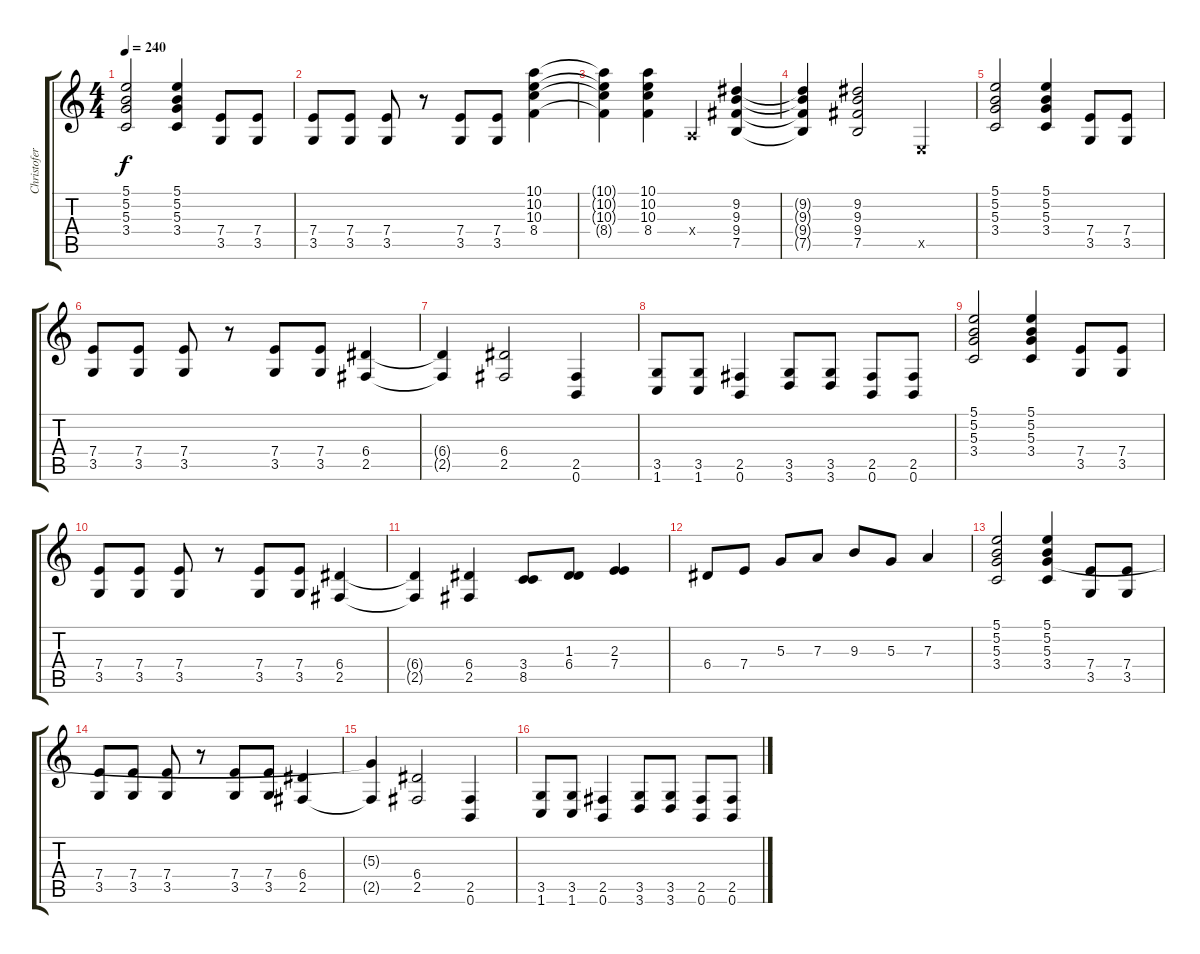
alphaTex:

\track ("Christofer" "Christofer") {instrument distortionguitar}
\staff {score tabs}
\tuning (B3 Gb3 D3 A2 E2 B1) {hide}
\ts (4 4)
\tempo 240
\clef g2
\ks c
(5.1 5.2 5.3 3.4).2{dy f} (5.1 5.2 5.3 3.4).4 (7.4 3.5).8 (7.4 3.5).8 |
(7.4 3.5).8 (7.4 3.5).8 (7.4 3.5).8 r.8 (7.4 3.5).8 (7.4 3.5).8 (10.1 10.2 10.3 8.4).4 |
(10.1{t} 10.2{t} 10.3{t} 8.4{t}).4 (10.1 10.2 10.3 8.4).4 0.4{x}.4 (9.2 9.3 9.4 7.5).4 |
(9.2{t} 9.3{t} 9.4{t} 7.5{t}).4 (9.2 9.3 9.4 7.5).2 0.5{x}.4 |
(5.1 5.2 5.3 3.4).2 (5.1 5.2 5.3 3.4).4 (7.4 3.5).8 (7.4 3.5).8 |
(7.4 3.5).8 (7.4 3.5).8 (7.4 3.5).8 r.8 (7.4 3.5).8 (7.4 3.5).8 (6.4 2.5).4 |
(6.4{t} 2.5{t}).4 (6.4 2.5).2 (2.5 0.6).4 |
(3.5 1.6).8 (3.5 1.6).8 (2.5 0.6).4 (3.5 3.6).8 (3.5 3.6).8 (2.5 0.6).8 (2.5 0.6).8 |
(5.1 5.2 5.3 3.4).2 (5.1 5.2 5.3 3.4).4 (7.4 3.5).8 (7.4 3.5).8 |
(7.4 3.5).8 (7.4 3.5).8 (7.4 3.5).8 r.8 (7.4 3.5).8 (7.4 3.5).8 (6.4 2.5).4 |
(6.4{t} 2.5{t}).4 (6.4 2.5).4 (3.4 8.5).8 (1.3 6.4).8 (2.3 7.4).4 |
6.4.8 7.4.8 5.3.8 7.3.8 9.3.8 5.3.8 7.3.4 |
(5.1 5.2 5.3 3.4).2 (5.1 5.2 5.3 3.4).4 (7.4 3.5).8 (7.4 3.5).8 |
(7.4 3.5).8 (7.4 3.5).8 (7.4 3.5).8 r.8 (7.4 3.5).8 (7.4 3.5).8 (6.4 2.5).4 |
(5.3{t} 2.5{t}).4 (6.4 2.5).2 (2.5 0.6).4 |
(3.5 1.6).8 (3.5 1.6).8 (2.5 0.6).4 (3.5 3.6).8 (3.5 3.6).8 (2.5 0.6).8 (2.5 0.6).8
